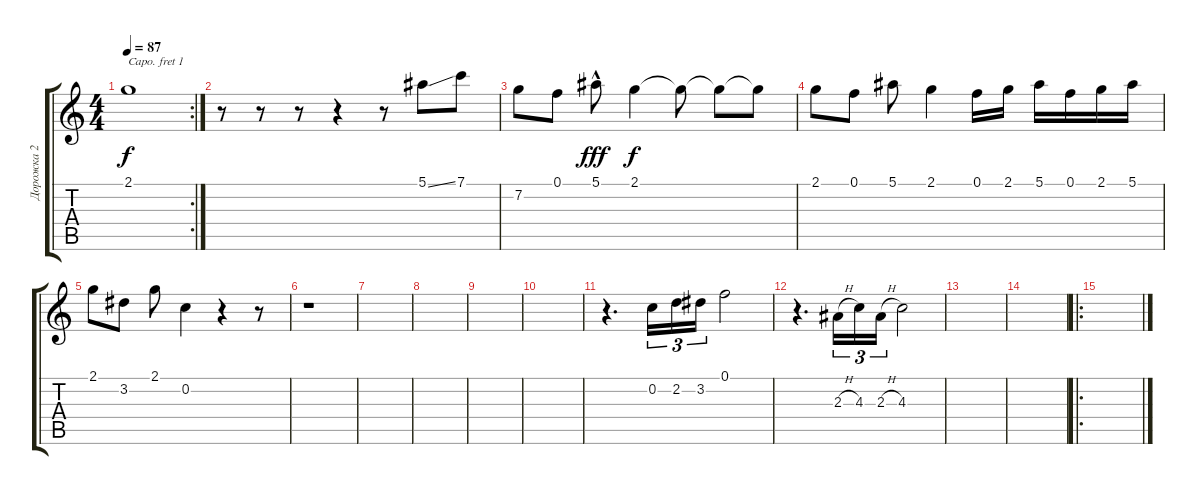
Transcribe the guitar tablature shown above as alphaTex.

\track ("Дорожка 2" "Дорожка 2") {instrument acousticguitarsteel}
\staff {score tabs}
\capo 1
\tuning (E4 B3 G3 D3 A2 E2) {hide}
\rc 2
\ts (4 4)
\tempo 87
\clef g2
\ks c
2.1{t}.1{dy f} |
r.8 r.8 r.8 r.4 r.8 5.1{ss}.8 7.1.8 |
7.2.8 0.1.8 5.1{hac}.8{dy fff} 2.1.4{dy f} 2.1{t}.8 2.1{t}.8 2.1{t}.8 |
2.1.8 0.1.8 5.1.8 2.1.4 0.1.16 2.1.16 5.1.16 0.1.16 2.1.16 5.1.16 |
2.1.8 3.2.8 2.1.8 0.2.4 r.4 r.8 |
r.1 |
|
|
|
|
r.4{d} 0.2.16{tu (3 2)} 2.2.16{tu (3 2)} 3.2.16{tu (3 2)} 0.1.2 |
r.4{d} 2.3{h}.16{tu (3 2)} 4.3.16{tu (3 2)} 2.3{h}.16{tu (3 2)} 4.3.2 |
|
|
\ro
